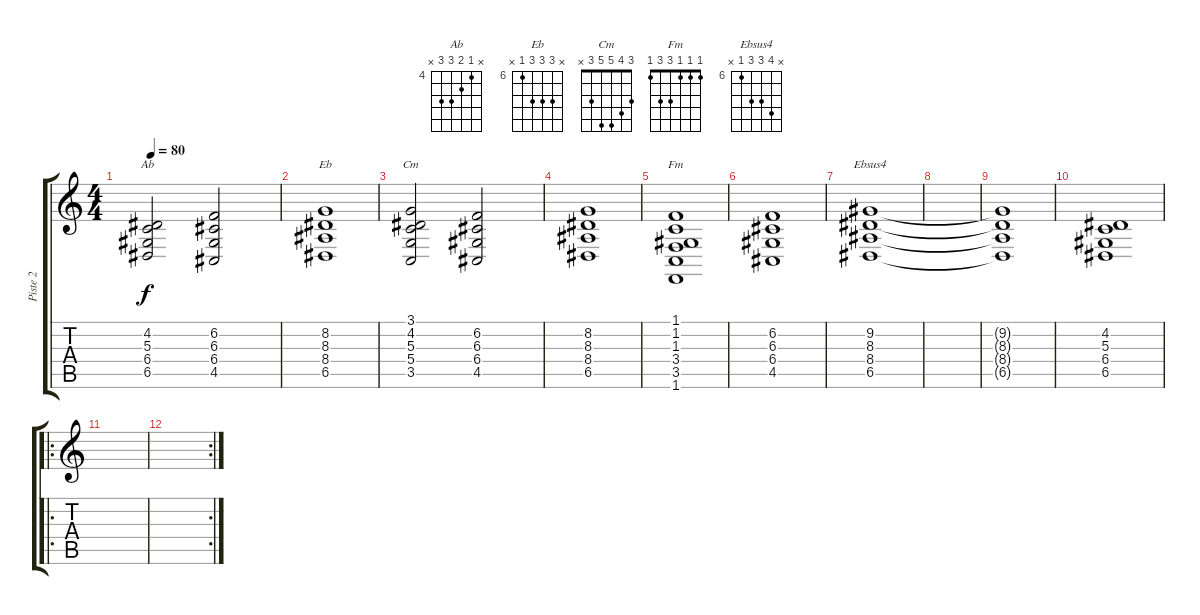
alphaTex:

\track ("Piste 2" "Piste 2") {instrument synthstrings1}
\staff {score tabs}
\tuning (E4 B3 G3 D3 A2 E2) {hide}
\chord ("Ab" x 4 5 6 6 x) {firstfret 4}
\chord ("Eb" x 8 8 8 6 x) {firstfret 6}
\chord ("Cm" 3 4 5 5 3 x)
\chord ("Fm" 1 1 1 3 3 1)
\chord ("Ebsus4" x 9 8 8 6 x) {firstfret 6}
\ts (4 4)
\tempo 80
\clef g2
\ks c
(4.2 5.3 6.4 6.5).2{ch "Ab" dy f} (6.2 6.3 6.4 4.5).2 |
(8.2 8.3 8.4 6.5).1{ch "Eb"} |
(3.1 4.2 5.3 5.4 3.5).2{ch "Cm"} (6.2 6.3 6.4 4.5).2 |
(8.2 8.3 8.4 6.5).1 |
(1.1 1.2 1.3 3.4 3.5 1.6).1{ch "Fm"} |
(6.2 6.3 6.4 4.5).1 |
(9.2 8.3 8.4 6.5).1{ch "Ebsus4"} |
|
(9.2{t} 8.3{t} 8.4{t} 6.5{t}).1 |
(4.2 5.3 6.4 6.5).1 |
\ro
|
\rc 2
